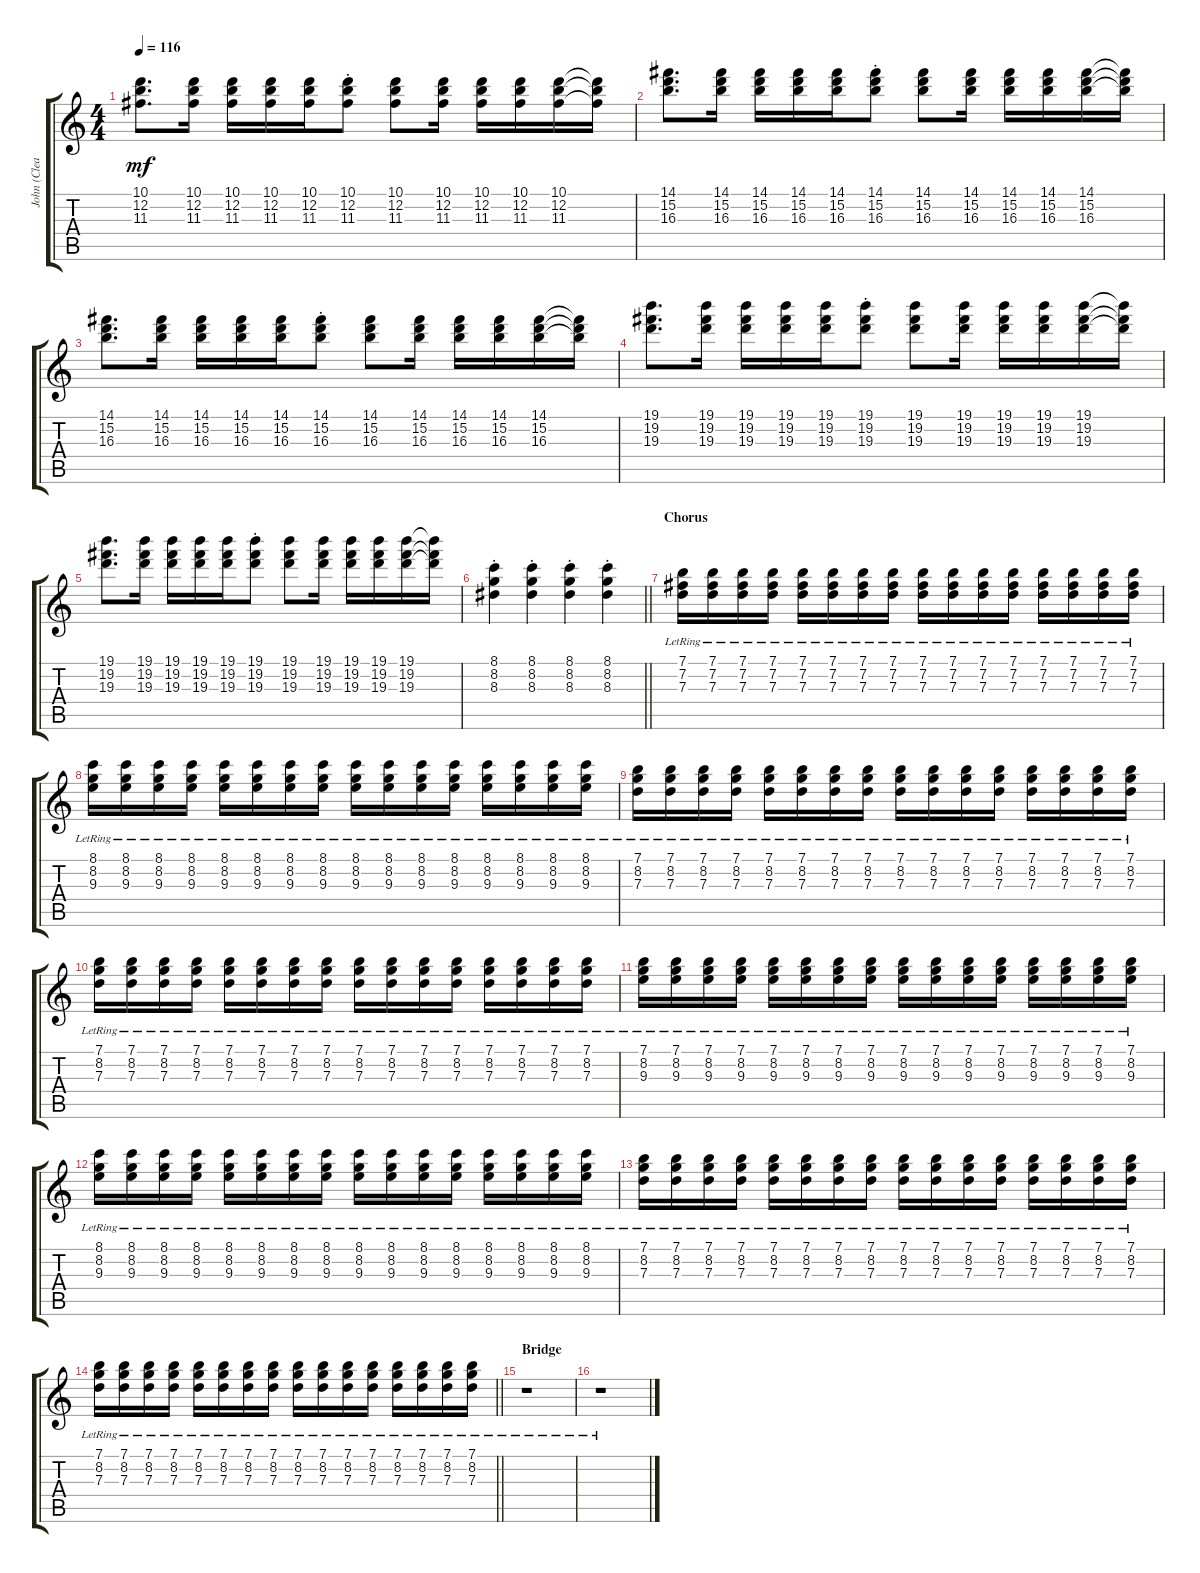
\track ("John (Clean)" "John (Clea") {instrument electricguitarclean}
\staff {score tabs}
\tuning (E4 B3 G3 D3 A2 E2) {hide}
\ts (4 4)
\tempo 116
\clef g2
\ks c
(10.1 12.2 11.3).8{d dy mf} (10.1 12.2 11.3).16 (10.1 12.2 11.3).16 (10.1 12.2 11.3).16 (10.1 12.2 11.3).16 (10.1{st} 12.2{st} 11.3{st}).8 (10.1 12.2 11.3).8 (10.1 12.2 11.3).16 (10.1 12.2 11.3).16 (10.1 12.2 11.3).16 (10.1 12.2 11.3).16 (10.1{t} 12.2{t} 11.3{t}).16 |
(14.1 15.2 16.3).8{d} (14.1 15.2 16.3).16 (14.1 15.2 16.3).16 (14.1 15.2 16.3).16 (14.1 15.2 16.3).16 (14.1{st} 15.2{st} 16.3{st}).8 (14.1 15.2 16.3).8 (14.1 15.2 16.3).16 (14.1 15.2 16.3).16 (14.1 15.2 16.3).16 (14.1 15.2 16.3).16 (14.1{t} 15.2{t} 16.3{t}).16 |
(14.1 15.2 16.3).8{d} (14.1 15.2 16.3).16 (14.1 15.2 16.3).16 (14.1 15.2 16.3).16 (14.1 15.2 16.3).16 (14.1{st} 15.2{st} 16.3{st}).8 (14.1 15.2 16.3).8 (14.1 15.2 16.3).16 (14.1 15.2 16.3).16 (14.1 15.2 16.3).16 (14.1 15.2 16.3).16 (14.1{t} 15.2{t} 16.3{t}).16 |
(19.1 19.2 19.3).8{d} (19.1 19.2 19.3).16 (19.1 19.2 19.3).16 (19.1 19.2 19.3).16 (19.1 19.2 19.3).16 (19.1{st} 19.2{st} 19.3{st}).8 (19.1 19.2 19.3).8 (19.1 19.2 19.3).16 (19.1 19.2 19.3).16 (19.1 19.2 19.3).16 (19.1 19.2 19.3).16 (19.1{t} 19.2{t} 19.3{t}).16 |
(19.1 19.2 19.3).8{d} (19.1 19.2 19.3).16 (19.1 19.2 19.3).16 (19.1 19.2 19.3).16 (19.1 19.2 19.3).16 (19.1{st} 19.2{st} 19.3{st}).8 (19.1 19.2 19.3).8 (19.1 19.2 19.3).16 (19.1 19.2 19.3).16 (19.1 19.2 19.3).16 (19.1 19.2 19.3).16 (19.1{t} 19.2{t} 19.3{t}).16 |
\barLineRight lightlight
(8.1{st} 8.2{st} 8.3{st}).4 (8.1{st} 8.2{st} 8.3{st}).4 (8.1{st} 8.2{st} 8.3{st}).4 (8.1{st} 8.2{st} 8.3{st}).4 |
\section ("" "Chorus")
(7.1{lr} 7.2{lr} 7.3{lr}).16 (7.1{lr} 7.2{lr} 7.3{lr}).16 (7.1{lr} 7.2{lr} 7.3{lr}).16 (7.1{lr} 7.2{lr} 7.3{lr}).16 (7.1{lr} 7.2{lr} 7.3{lr}).16 (7.1{lr} 7.2{lr} 7.3{lr}).16 (7.1{lr} 7.2{lr} 7.3{lr}).16 (7.1{lr} 7.2{lr} 7.3{lr}).16 (7.1{lr} 7.2{lr} 7.3{lr}).16 (7.1{lr} 7.2{lr} 7.3{lr}).16 (7.1{lr} 7.2{lr} 7.3{lr}).16 (7.1{lr} 7.2{lr} 7.3{lr}).16 (7.1{lr} 7.2{lr} 7.3{lr}).16 (7.1{lr} 7.2{lr} 7.3{lr}).16 (7.1{lr} 7.2{lr} 7.3{lr}).16 (7.1{lr} 7.2{lr} 7.3{lr}).16 |
(8.1{lr} 8.2{lr} 9.3{lr}).16 (8.1{lr} 8.2{lr} 9.3{lr}).16 (8.1{lr} 8.2{lr} 9.3{lr}).16 (8.1{lr} 8.2{lr} 9.3{lr}).16 (8.1{lr} 8.2{lr} 9.3{lr}).16 (8.1{lr} 8.2{lr} 9.3{lr}).16 (8.1{lr} 8.2{lr} 9.3{lr}).16 (8.1{lr} 8.2{lr} 9.3{lr}).16 (8.1{lr} 8.2{lr} 9.3{lr}).16 (8.1{lr} 8.2{lr} 9.3{lr}).16 (8.1{lr} 8.2{lr} 9.3{lr}).16 (8.1{lr} 8.2{lr} 9.3{lr}).16 (8.1{lr} 8.2{lr} 9.3{lr}).16 (8.1{lr} 8.2{lr} 9.3{lr}).16 (8.1{lr} 8.2{lr} 9.3{lr}).16 (8.1{lr} 8.2{lr} 9.3{lr}).16 |
(7.1{lr} 8.2{lr} 7.3{lr}).16 (7.1{lr} 8.2{lr} 7.3{lr}).16 (7.1{lr} 8.2{lr} 7.3{lr}).16 (7.1{lr} 8.2{lr} 7.3{lr}).16 (7.1{lr} 8.2{lr} 7.3{lr}).16 (7.1{lr} 8.2{lr} 7.3{lr}).16 (7.1{lr} 8.2{lr} 7.3{lr}).16 (7.1{lr} 8.2{lr} 7.3{lr}).16 (7.1{lr} 8.2{lr} 7.3{lr}).16 (7.1{lr} 8.2{lr} 7.3{lr}).16 (7.1{lr} 8.2{lr} 7.3{lr}).16 (7.1{lr} 8.2{lr} 7.3{lr}).16 (7.1{lr} 8.2{lr} 7.3{lr}).16 (7.1{lr} 8.2{lr} 7.3{lr}).16 (7.1{lr} 8.2{lr} 7.3{lr}).16 (7.1{lr} 8.2{lr} 7.3{lr}).16 |
(7.1{lr} 8.2{lr} 7.3{lr}).16 (7.1{lr} 8.2{lr} 7.3{lr}).16 (7.1{lr} 8.2{lr} 7.3{lr}).16 (7.1{lr} 8.2{lr} 7.3{lr}).16 (7.1{lr} 8.2{lr} 7.3{lr}).16 (7.1{lr} 8.2{lr} 7.3{lr}).16 (7.1{lr} 8.2{lr} 7.3{lr}).16 (7.1{lr} 8.2{lr} 7.3{lr}).16 (7.1{lr} 8.2{lr} 7.3{lr}).16 (7.1{lr} 8.2{lr} 7.3{lr}).16 (7.1{lr} 8.2{lr} 7.3{lr}).16 (7.1{lr} 8.2{lr} 7.3{lr}).16 (7.1{lr} 8.2{lr} 7.3{lr}).16 (7.1{lr} 8.2{lr} 7.3{lr}).16 (7.1{lr} 8.2{lr} 7.3{lr}).16 (7.1{lr} 8.2{lr} 7.3{lr}).16 |
(7.1{lr} 8.2{lr} 9.3{lr}).16 (7.1{lr} 8.2{lr} 9.3{lr}).16 (7.1{lr} 8.2{lr} 9.3{lr}).16 (7.1{lr} 8.2{lr} 9.3{lr}).16 (7.1{lr} 8.2{lr} 9.3{lr}).16 (7.1{lr} 8.2{lr} 9.3{lr}).16 (7.1{lr} 8.2{lr} 9.3{lr}).16 (7.1{lr} 8.2{lr} 9.3{lr}).16 (7.1{lr} 8.2{lr} 9.3{lr}).16 (7.1{lr} 8.2{lr} 9.3{lr}).16 (7.1{lr} 8.2{lr} 9.3{lr}).16 (7.1{lr} 8.2{lr} 9.3{lr}).16 (7.1{lr} 8.2{lr} 9.3{lr}).16 (7.1{lr} 8.2{lr} 9.3{lr}).16 (7.1{lr} 8.2{lr} 9.3{lr}).16 (7.1{lr} 8.2{lr} 9.3{lr}).16 |
(8.1{lr} 8.2{lr} 9.3{lr}).16 (8.1{lr} 8.2{lr} 9.3{lr}).16 (8.1{lr} 8.2{lr} 9.3{lr}).16 (8.1{lr} 8.2{lr} 9.3{lr}).16 (8.1{lr} 8.2{lr} 9.3{lr}).16 (8.1{lr} 8.2{lr} 9.3{lr}).16 (8.1{lr} 8.2{lr} 9.3{lr}).16 (8.1{lr} 8.2{lr} 9.3{lr}).16 (8.1{lr} 8.2{lr} 9.3{lr}).16 (8.1{lr} 8.2{lr} 9.3{lr}).16 (8.1{lr} 8.2{lr} 9.3{lr}).16 (8.1{lr} 8.2{lr} 9.3{lr}).16 (8.1{lr} 8.2{lr} 9.3{lr}).16 (8.1{lr} 8.2{lr} 9.3{lr}).16 (8.1{lr} 8.2{lr} 9.3{lr}).16 (8.1{lr} 8.2{lr} 9.3{lr}).16 |
(7.1{lr} 8.2{lr} 7.3{lr}).16 (7.1{lr} 8.2{lr} 7.3{lr}).16 (7.1{lr} 8.2{lr} 7.3{lr}).16 (7.1{lr} 8.2{lr} 7.3{lr}).16 (7.1{lr} 8.2{lr} 7.3{lr}).16 (7.1{lr} 8.2{lr} 7.3{lr}).16 (7.1{lr} 8.2{lr} 7.3{lr}).16 (7.1{lr} 8.2{lr} 7.3{lr}).16 (7.1{lr} 8.2{lr} 7.3{lr}).16 (7.1{lr} 8.2{lr} 7.3{lr}).16 (7.1{lr} 8.2{lr} 7.3{lr}).16 (7.1{lr} 8.2{lr} 7.3{lr}).16 (7.1{lr} 8.2{lr} 7.3{lr}).16 (7.1{lr} 8.2{lr} 7.3{lr}).16 (7.1{lr} 8.2{lr} 7.3{lr}).16 (7.1{lr} 8.2{lr} 7.3{lr}).16 |
\barLineRight lightlight
(7.1{lr} 8.2{lr} 7.3{lr}).16 (7.1{lr} 8.2{lr} 7.3{lr}).16 (7.1{lr} 8.2{lr} 7.3{lr}).16 (7.1{lr} 8.2{lr} 7.3{lr}).16 (7.1{lr} 8.2{lr} 7.3{lr}).16 (7.1{lr} 8.2{lr} 7.3{lr}).16 (7.1{lr} 8.2{lr} 7.3{lr}).16 (7.1{lr} 8.2{lr} 7.3{lr}).16 (7.1{lr} 8.2{lr} 7.3{lr}).16 (7.1{lr} 8.2{lr} 7.3{lr}).16 (7.1{lr} 8.2{lr} 7.3{lr}).16 (7.1{lr} 8.2{lr} 7.3{lr}).16 (7.1{lr} 8.2{lr} 7.3{lr}).16 (7.1{lr} 8.2{lr} 7.3{lr}).16 (7.1{lr} 8.2{lr} 7.3{lr}).16 (7.1{lr} 8.2{lr} 7.3{lr}).16 |
\section ("" "Bridge")
r.1 |
r.1
